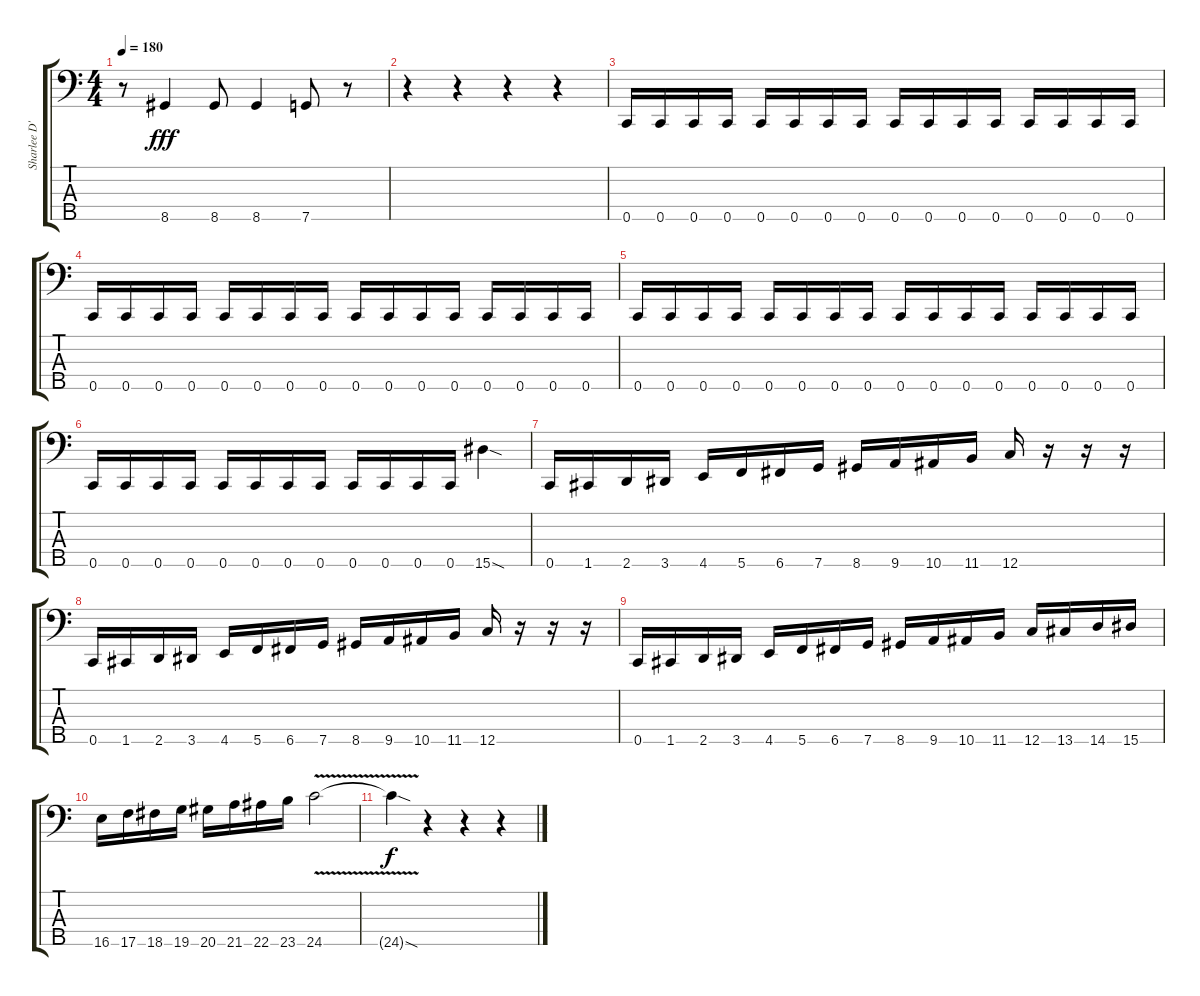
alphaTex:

\track ("Sharlee D'Angelo" "Sharlee D'") {instrument electricbasspick}
\staff {score tabs}
\tuning (Ab2 Eb2 Bb1 F1 C1) {hide}
\ts (4 4)
\tempo 180
\clef f4
\ks c
r.8{dy fff} 8.5.4 8.5.8 8.5.4 7.5.8 r.8 |
r.4 r.4 r.4 r.4 |
0.5.16 0.5.16 0.5.16 0.5.16 0.5.16 0.5.16 0.5.16 0.5.16 0.5.16 0.5.16 0.5.16 0.5.16 0.5.16 0.5.16 0.5.16 0.5.16 |
0.5.16 0.5.16 0.5.16 0.5.16 0.5.16 0.5.16 0.5.16 0.5.16 0.5.16 0.5.16 0.5.16 0.5.16 0.5.16 0.5.16 0.5.16 0.5.16 |
0.5.16 0.5.16 0.5.16 0.5.16 0.5.16 0.5.16 0.5.16 0.5.16 0.5.16 0.5.16 0.5.16 0.5.16 0.5.16 0.5.16 0.5.16 0.5.16 |
0.5.16 0.5.16 0.5.16 0.5.16 0.5.16 0.5.16 0.5.16 0.5.16 0.5.16 0.5.16 0.5.16 0.5.16 15.5{sod}.4 |
0.5.16 1.5.16 2.5.16 3.5.16 4.5.16 5.5.16 6.5.16 7.5.16 8.5.16 9.5.16 10.5.16 11.5.16 12.5.16 r.16 r.16 r.16 |
0.5.16 1.5.16 2.5.16 3.5.16 4.5.16 5.5.16 6.5.16 7.5.16 8.5.16 9.5.16 10.5.16 11.5.16 12.5.16 r.16 r.16 r.16 |
0.5.16 1.5.16 2.5.16 3.5.16 4.5.16 5.5.16 6.5.16 7.5.16 8.5.16 9.5.16 10.5.16 11.5.16 12.5.16 13.5.16 14.5.16 15.5.16 |
16.5.16 17.5.16 18.5.16 19.5.16 20.5.16 21.5.16 22.5.16 23.5.16 24.5{v}.2 |
24.5{sod t}.4{dy f} r.4 r.4 r.4
